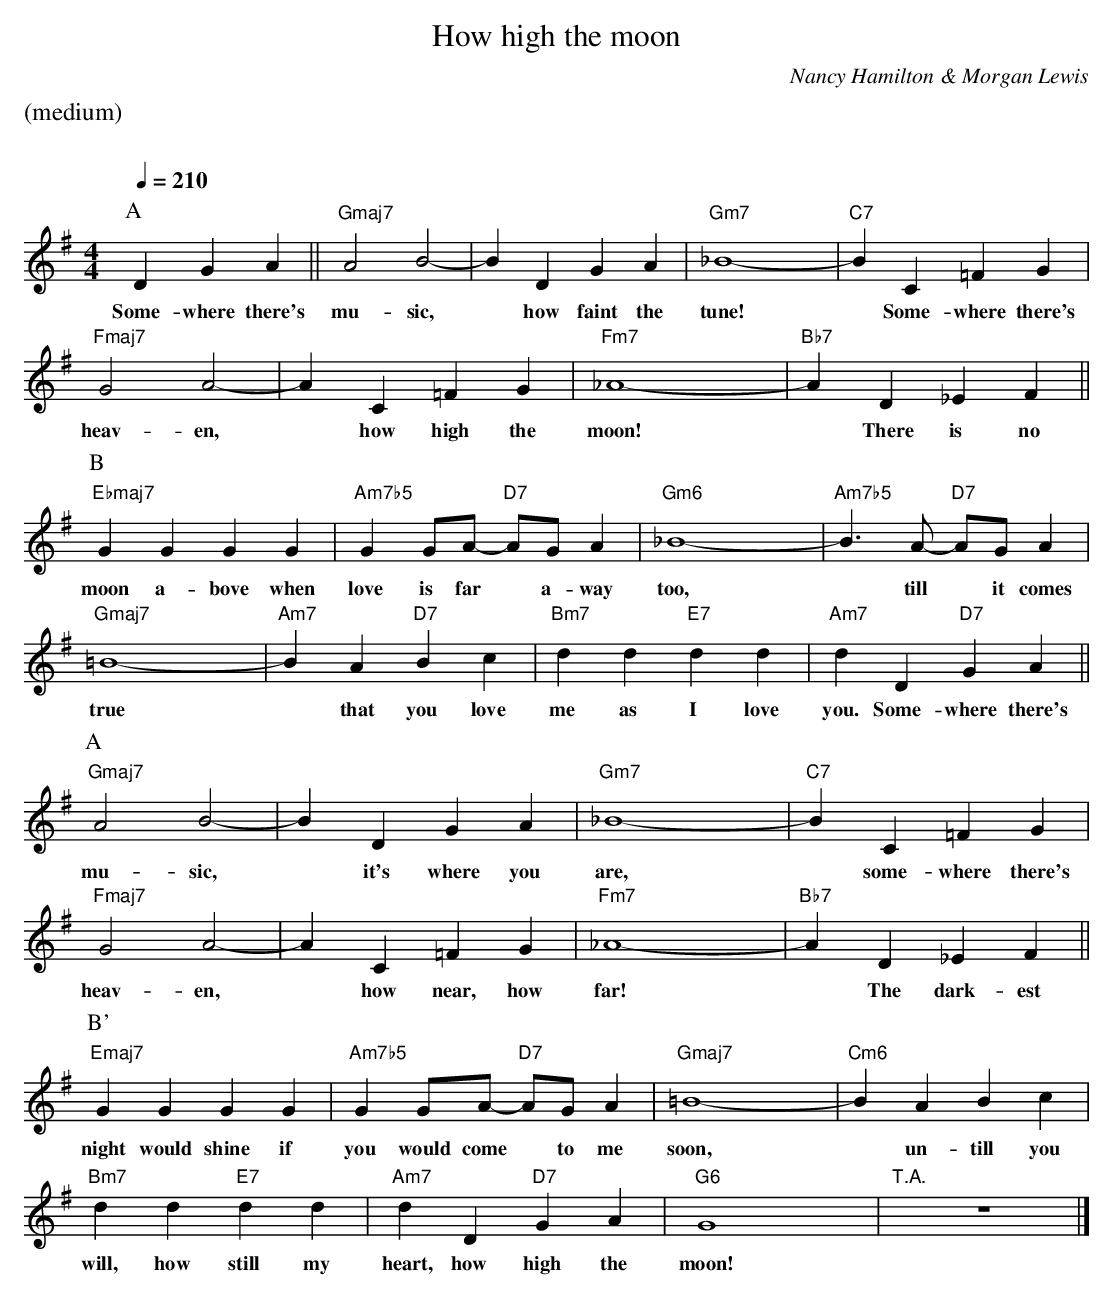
X:1
T:How high the moon
M:4/4
L:1/4
C:Nancy Hamilton & Morgan Lewis
Q:1/4=210
%%staves (chords melody)
K:G
%%text (medium)
%%vskip 20
P:A
V:chords
x3 || "Gmaj7"x2 x2 | x2 x2 | "Gm7"x2 x2 | "C7"x2 x2 |
"Fmaj7"x2 x2 | x2 x2 | "Fm7"x2 x2 | "Bb7"x2 x2 ||
V:melody
DGA || A2B2- | BDGA | _B4- | BC=FG |
w:Some-where there's mu-sic,* how faint the tune!* Some-where there's
G2A2- | AC=FG | _A4- | AD_EF ||
w:heav-en,* how high the moon!* There is no
P:B
V:chords
"Ebmaj7"x2 x2 | "Am7b5"x2 "D7"x2 | "Gm6"x2 x2 | "Am7b5"x2 "D7"x2 |
"Gmaj7"x2 x2 | "Am7"x2 "D7"x2 | "Bm7"x2 "E7"x2 | "Am7"x2 "D7"x2 ||
V:melody
GGGG | GG/A/- A/G/A | _B4- | B>A- A/G/A |
w:moon a-bove when love is far* a-way too,* till* it comes
=B4- | BABc | dddd | dDGA ||
w:true* that you love me as I love you. Some-where there's
P:A
V:chords
"Gmaj7"x2 x2 | x2 x2 | "Gm7"x2 x2 | "C7"x2 x2 |
"Fmaj7"x2 x2 | x2 x2 | "Fm7"x2 x2 | "Bb7"x2 x2 ||
V:melody
A2B2- | BDGA | _B4- | BC=FG |
w:mu-sic,* it's where you are,* some-where there's
G2A2- | AC=FG | _A4- | AD_EF ||
w:heav-en,* how near, how far!* The dark-est
P:B'
V:chords
"Emaj7"x2 x2 | "Am7b5"x2 "D7"x2 | "Gmaj7"x2 x2 | "Cm6"x2 x2 |
"Bm7"x2 "E7"x2 | "Am7"x2 "D7"x2 | "G6"x2 x2 | "T.A."x2 x2 |]
V:melody
GGGG | GG/A/- A/G/A | =B4- | BABc |
w:night would shine if you would come* to me soon,* un-till you
dddd | dDGA | G4 | z4 |]
w:will, how still my heart, how high the moon!
